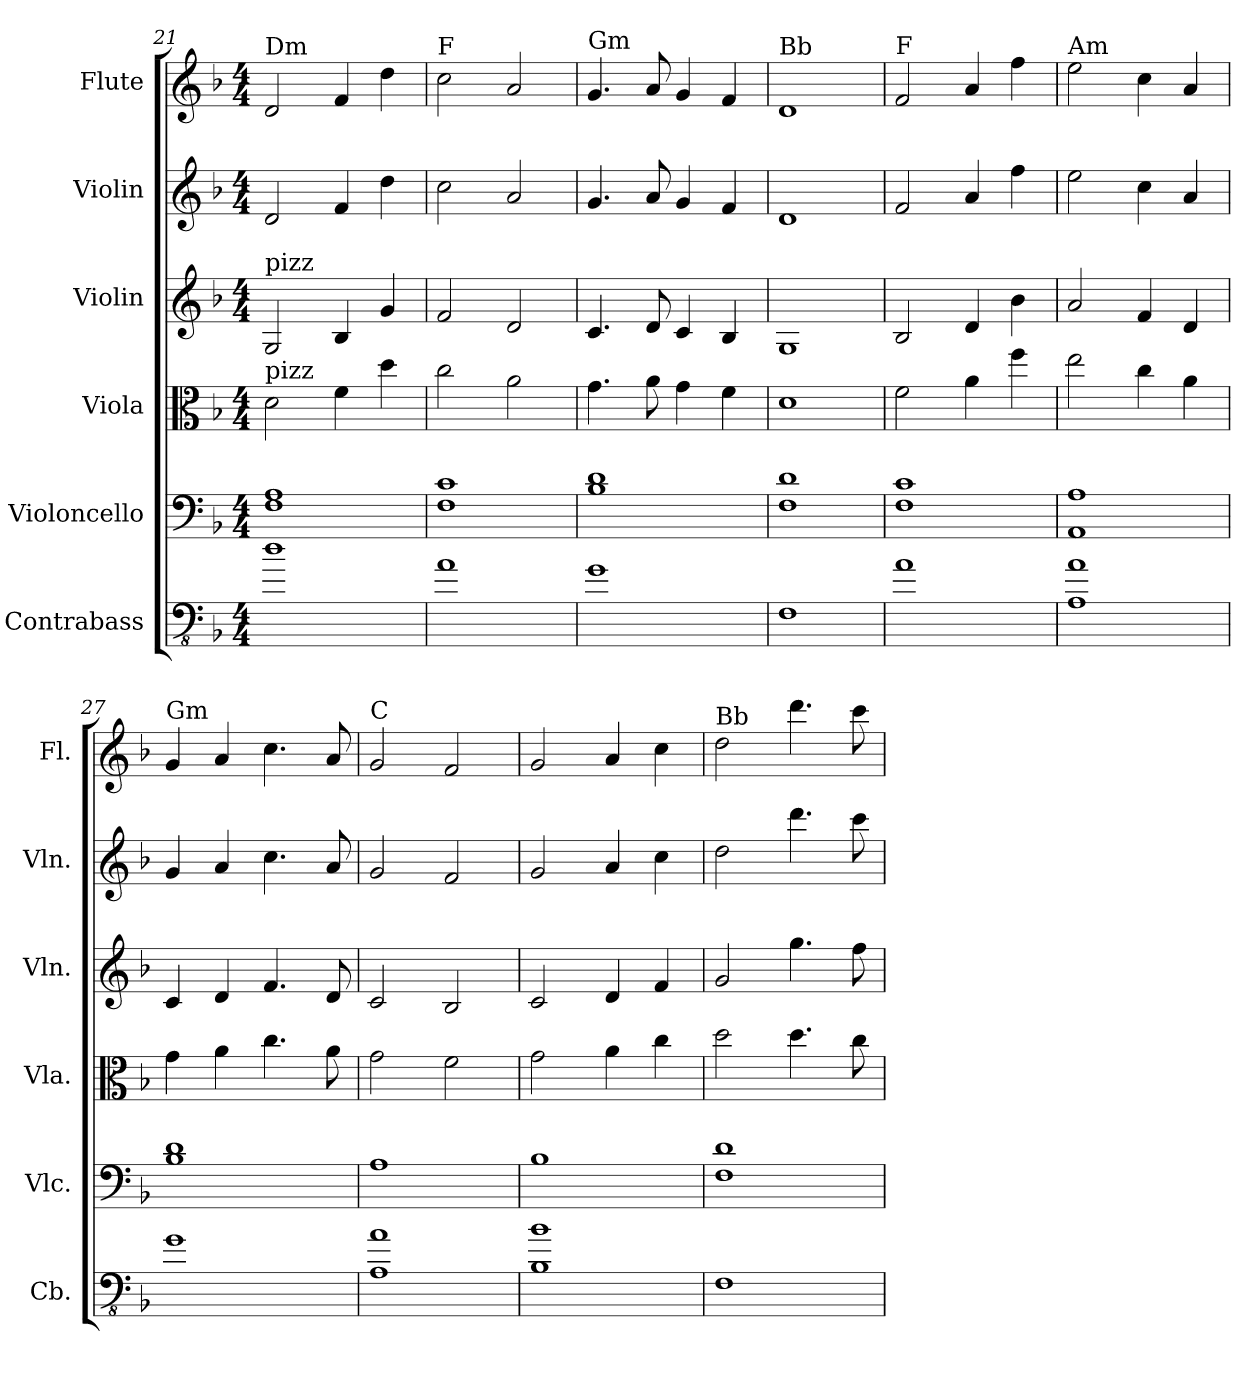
**kern	**kern	**kern	**kern	**kern	**kern
*part6	*part5	*part4	*part3	*part2	*part1
*staff6	*staff5	*staff4	*staff3	*staff2	*staff1
*I"Contrabass	*I"Violoncello	*I"Viola	*I"Violin	*I"Violin	*I"Flute
*I'Cb.	*I'Vlc.	*I'Vla.	*I'Vln.	*I'Vln.	*I'Fl.
*clefFv4	*clefF4	*clefC3	*clefG2	*clefG2	*clefG2
*ITrd7c12	*	*	*	*	*
*k[b-]	*k[b-]	*k[b-]	*k[b-]	*k[b-]	*k[b-]
*M4/4	*M4/4	*M4/4	*M4/4	*M4/4	*M4/4
=21	=21	=21	=21	=21	=21
!	!	!	!	!	!LO:TX:a:t=Dm
!	!	!	!LO:TX:a:t=pizz	!	!
!	!	!LO:TX:a:t=pizz	!	!	!
1D	1F 1A	2d\	2G/	2d/	2d/
.	.	4f\	4B-/	4f/	4f/
.	.	4dd\	4g/	4dd\	4dd\
!!LO:PB:g=z
=22	=22	=22	=22	=22	=22
!	!	!	!	!	!LO:TX:a:t=F
1AA	1F 1c	2cc\	2f/	2cc\	2cc\
.	.	2a\	2d/	2a/	2a/
=23	=23	=23	=23	=23	=23
!	!	!	!	!	!LO:TX:a:t=Gm
1GG	1B- 1d	4.g\	4.c/	4.g/	4.g/
.	.	8a\	8d/	8a/	8a/
.	.	4g\	4c/	4g/	4g/
.	.	4f\	4B-/	4f/	4f/
=24	=24	=24	=24	=24	=24
!	!	!	!	!	!LO:TX:a:t=Bb
1FFF	1F 1d	1d	1G	1d	1d
=25	=25	=25	=25	=25	=25
!	!	!	!	!	!LO:TX:a:t=F
1AA	1F 1c	2f\	2B-/	2f/	2f/
.	.	4a\	4d/	4a/	4a/
.	.	4ff\	4b-\	4ff\	4ff\
=26	=26	=26	=26	=26	=26
!	!	!	!	!	!LO:TX:a:t=Am
1AAA 1AA	1AA 1A	2ee\	2a/	2ee\	2ee\
.	.	4cc\	4f/	4cc\	4cc\
.	.	4a\	4d/	4a/	4a/
=27	=27	=27	=27	=27	=27
!	!	!	!	!	!LO:TX:a:t=Gm
1GG	1B- 1d	4g\	4c/	4g/	4g/
.	.	4a\	4d/	4a/	4a/
.	.	4.cc\	4.f/	4.cc\	4.cc\
.	.	8a\	8d/	8a/	8a/
=28	=28	=28	=28	=28	=28
!	!	!	!	!	!LO:TX:a:t=C
1AAA 1AA	1A	2g\	2c/	2g/	2g/
.	.	2f\	2B-/	2f/	2f/
=29	=29	=29	=29	=29	=29
1BBB- 1BB-	1B-	2g\	2c/	2g/	2g/
.	.	4a\	4d/	4a/	4a/
.	.	4cc\	4f/	4cc\	4cc\
=30	=30	=30	=30	=30	=30
!	!	!	!	!	!LO:TX:a:t=Bb
1FFF	1F 1d	2dd\	2g/	2dd\	2dd\
.	.	4.dd\	4.gg\	4.ddd\	4.ddd\
.	.	8cc\	8ff\	8ccc\	8ccc\
=	=	=	=	=	=
*-	*-	*-	*-	*-	*-
